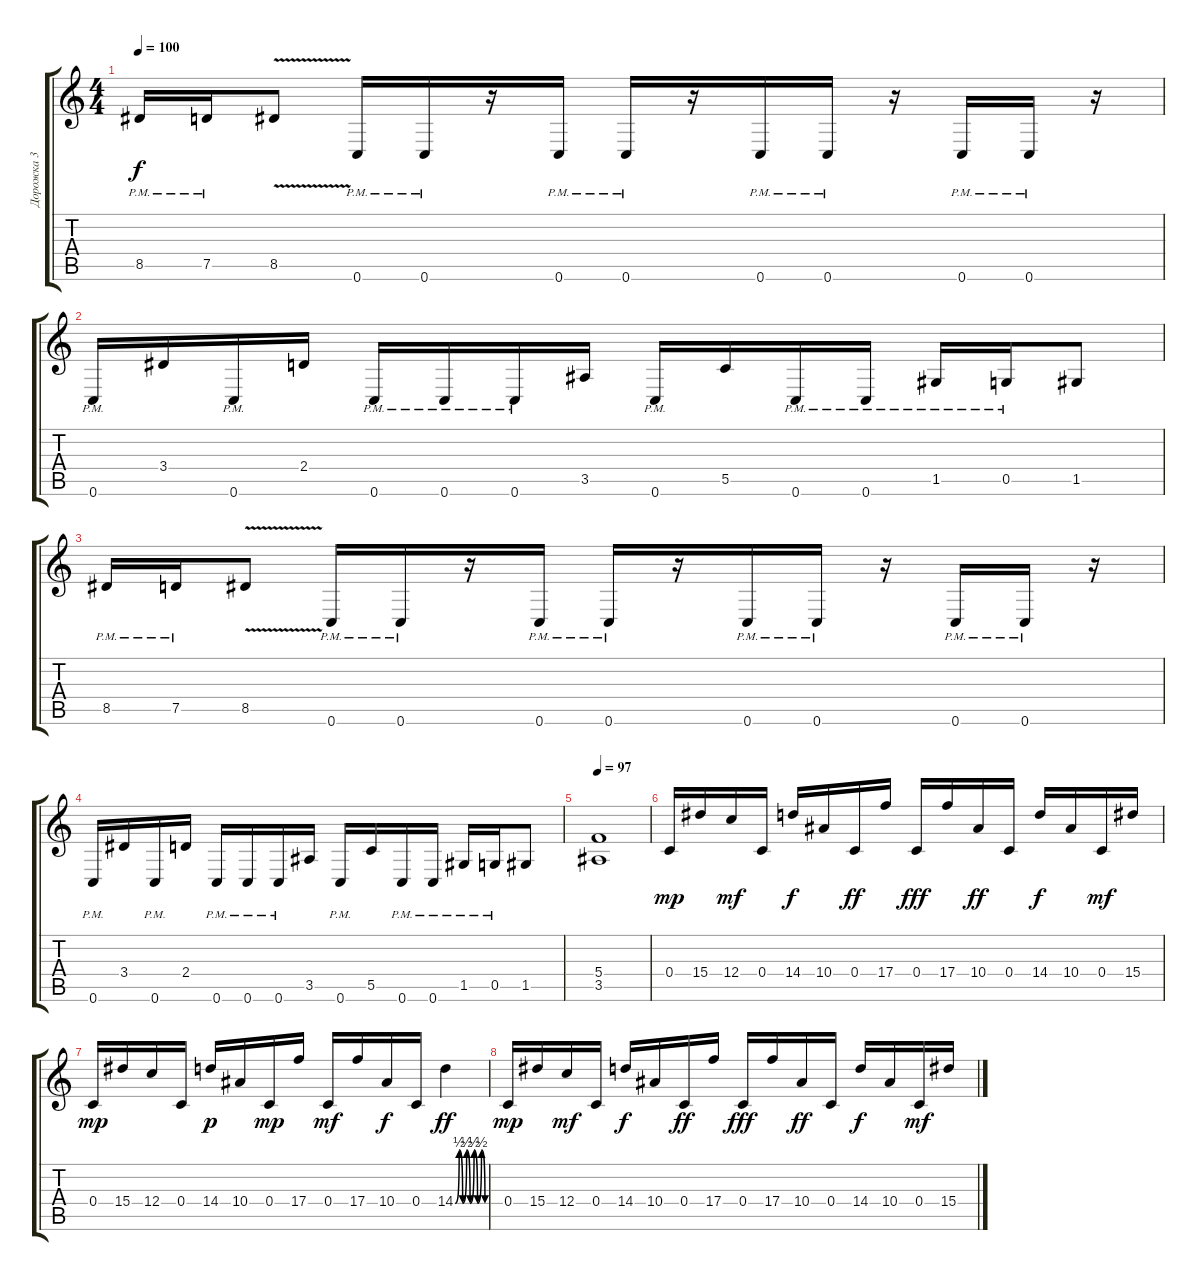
\track ("Дорожка 3" "Дорожка 3") {instrument distortionguitar}
\staff {score tabs}
\tuning (D4 A3 F3 C3 G2 C2) {hide}
\ts (4 4)
\tempo 100
\clef g2
\ks c
8.5{pm}.16{dy f} 7.5{pm}.16 8.5{v}.8 0.6{pm}.16 0.6{pm}.16 r.16 0.6{pm}.16 0.6{pm}.16 r.16 0.6{pm}.16 0.6{pm}.16 r.16 0.6{pm}.16 0.6{pm}.16 r.16 |
0.6{pm}.16 3.4.16 0.6{pm}.16 2.4.16 0.6{pm}.16 0.6{pm}.16 0.6{pm}.16 3.5.16 0.6{pm}.16 5.5.16 0.6{pm}.16 0.6{pm}.16 1.5{pm}.16 0.5{pm}.16 1.5.8 |
8.5{pm}.16 7.5{pm}.16 8.5{v}.8 0.6{pm}.16 0.6{pm}.16 r.16 0.6{pm}.16 0.6{pm}.16 r.16 0.6{pm}.16 0.6{pm}.16 r.16 0.6{pm}.16 0.6{pm}.16 r.16 |
0.6{pm}.16 3.4.16 0.6{pm}.16 2.4.16 0.6{pm}.16 0.6{pm}.16 0.6{pm}.16 3.5.16 0.6{pm}.16 5.5.16 0.6{pm}.16 0.6{pm}.16 1.5{pm}.16 0.5{pm}.16 1.5.8 |
\tempo 97
(5.4 3.5).1 |
0.4.16{dy mp} 15.4.16 12.4.16{dy mf} 0.4.16 14.4.16{dy f} 10.4.16 0.4.16{dy ff} 17.4.16 0.4.16{dy fff} 17.4.16 10.4.16{dy ff} 0.4.16 14.4.16{dy f} 10.4.16 0.4.16{dy mf} 15.4.16 |
0.4.16{dy mp} 15.4.16 12.4.16 0.4.16 14.4.16{dy p} 10.4.16 0.4.16{dy mp} 17.4.16 0.4.16{dy mf} 17.4.16 10.4.16{dy f} 0.4.16 14.4{be (custom 0 0 8 2 15 0 23 2 30 0 38 2 45 0 53 2 60 0)}.4{dy ff} |
0.4.16{dy mp} 15.4.16 12.4.16{dy mf} 0.4.16 14.4.16{dy f} 10.4.16 0.4.16{dy ff} 17.4.16 0.4.16{dy fff} 17.4.16 10.4.16{dy ff} 0.4.16 14.4.16{dy f} 10.4.16 0.4.16{dy mf} 15.4.16
